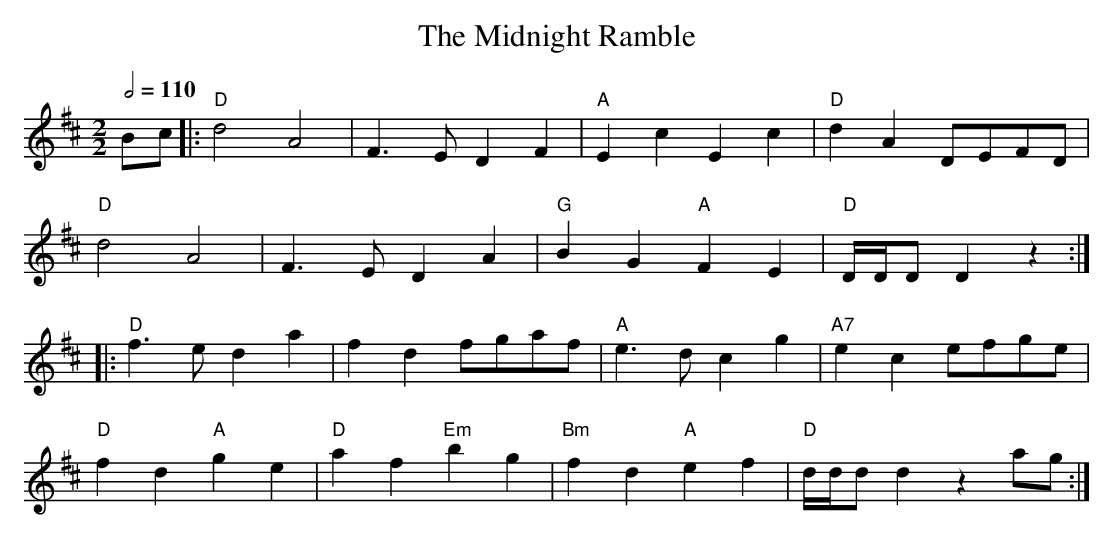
X:1
T:The Midnight Ramble
Q: 1/2=110
M:2/2
L:1/4
K:D
B/c/|:"D"d2 A2| F>E DF|"A"EcEc|"D"dA D/E/F/D/|
"D"d2 A2| F>E DA|"G"BG"A"FE|"D"D//D//D/ D z:|
|:"D"f>e da| fd f/g/a/f/|"A"e>d cg|"A7"ec e/f/g/e/|
"D"fd "A"ge| "D"af "Em"bg|"Bm"fd "A"ef|"D"d//d//d/ d za/g/:|
